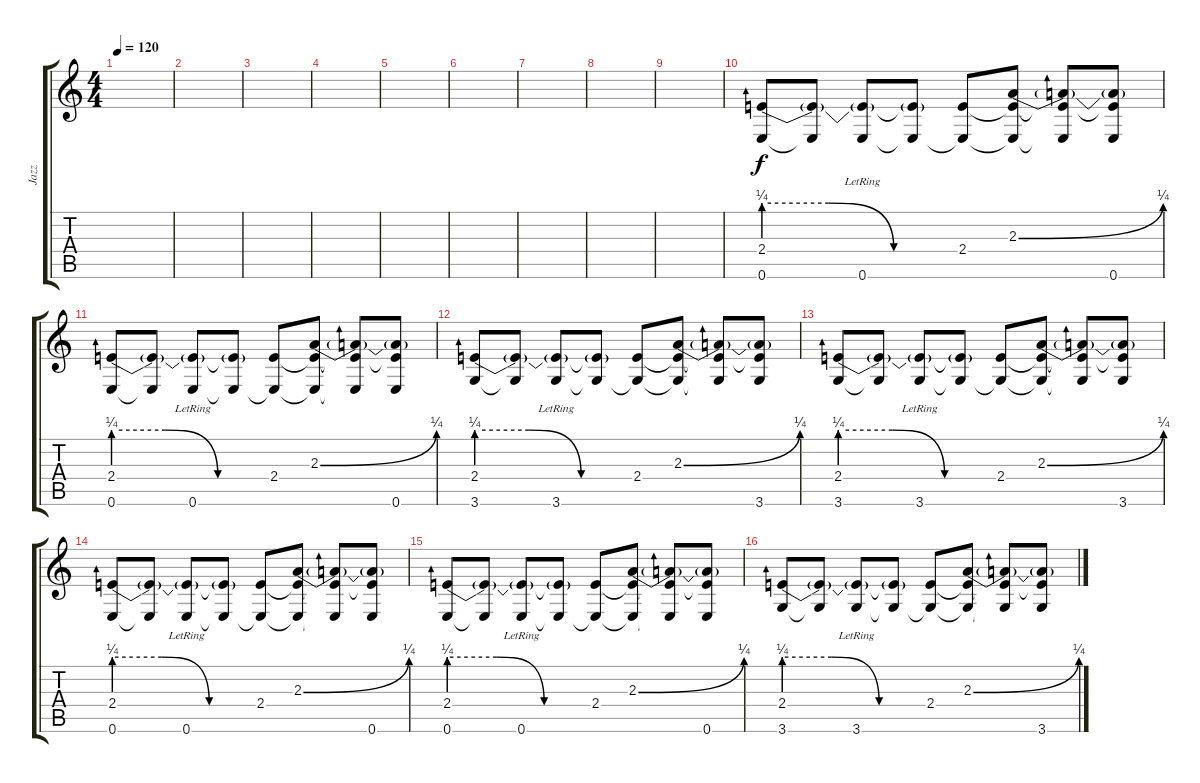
\track ("Jazz" "Jazz") {instrument electricguitarjazz}
\staff {score tabs}
\tuning (E4 B3 G3 D3 A2 E2) {hide}
\ts (4 4)
\tempo 120
\clef g2
\ks c
|
|
|
|
|
|
|
|
|
(2.4{be (custom 0 1 20 1 40 0 60 0)} 0.6).8 (2.4{t} 0.6{t}).8 (2.4{t} 0.6{lr}).8 (2.4{t} 0.6{t}).8 (2.4 0.6{t}).8 (2.3{be (bend 0 0 60 1)} 2.4{t} 0.6{t}).8 (2.3{t} 2.4{t} 0.6{t}).8 (2.3{t} 2.4{t} 0.6).8 |
(2.4{be (custom 0 1 20 1 40 0 60 0)} 0.6).8 (2.4{t} 0.6{t}).8 (2.4{t} 0.6{lr}).8 (2.4{t} 0.6{t}).8 (2.4 0.6{t}).8 (2.3{be (bend 0 0 60 1)} 2.4{t} 0.6{t}).8 (2.3{t} 2.4{t} 0.6{t}).8 (2.3{t} 2.4{t} 0.6).8 |
(2.4{be (custom 0 1 20 1 40 0 60 0)} 3.6).8 (2.4{t} 3.6{t}).8 (2.4{t} 3.6{lr}).8 (2.4{t} 3.6{t}).8 (2.4 3.6{t}).8 (2.3{be (bend 0 0 60 1)} 2.4{t} 3.6{t}).8 (2.3{t} 2.4{t} 3.6{t}).8 (2.3{t} 2.4{t} 3.6).8 |
(2.4{be (custom 0 1 20 1 40 0 60 0)} 3.6).8 (2.4{t} 3.6{t}).8 (2.4{t} 3.6{lr}).8 (2.4{t} 3.6{t}).8 (2.4 3.6{t}).8 (2.3{be (bend 0 0 60 1)} 2.4{t} 3.6{t}).8 (2.3{t} 2.4{t} 3.6{t}).8 (2.3{t} 2.4{t} 3.6).8 |
(2.4{be (custom 0 1 20 1 40 0 60 0)} 0.6).8 (2.4{t} 0.6{t}).8 (2.4{t} 0.6{lr}).8 (2.4{t} 0.6{t}).8 (2.4 0.6{t}).8 (2.3{be (bend 0 0 60 1)} 2.4{t} 0.6{t}).8 (2.3{t} 2.4{t} 0.6{t}).8 (2.3{t} 2.4{t} 0.6).8 |
(2.4{be (custom 0 1 20 1 40 0 60 0)} 0.6).8 (2.4{t} 0.6{t}).8 (2.4{t} 0.6{lr}).8 (2.4{t} 0.6{t}).8 (2.4 0.6{t}).8 (2.3{be (bend 0 0 60 1)} 2.4{t} 0.6{t}).8 (2.3{t} 2.4{t} 0.6{t}).8 (2.3{t} 2.4{t} 0.6).8 |
(2.4{be (custom 0 1 20 1 40 0 60 0)} 3.6).8 (2.4{t} 3.6{t}).8 (2.4{t} 3.6{lr}).8 (2.4{t} 3.6{t}).8 (2.4 3.6{t}).8 (2.3{be (bend 0 0 60 1)} 2.4{t} 3.6{t}).8 (2.3{t} 2.4{t} 3.6{t}).8 (2.3{t} 2.4{t} 3.6).8
